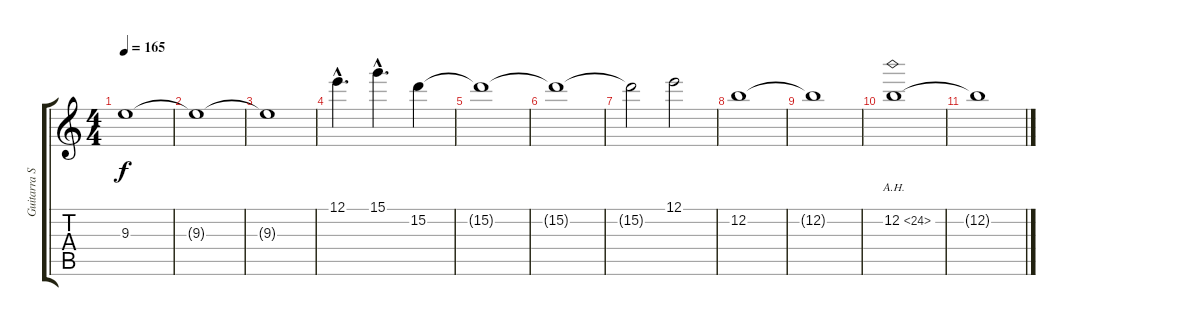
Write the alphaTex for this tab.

\track ("Guitarra Solo" "Guitarra S") {instrument overdrivenguitar}
\staff {score tabs}
\tuning (E4 B3 G3 D3 A2 E2) {hide}
\ts (4 4)
\tempo 165
\clef g2
\ks c
9.3{t}.1{dy f} |
9.3{t}.1 |
9.3{t}.1 |
12.1{hac}.4{d} 15.1{hac}.4{d} 15.2.4 |
15.2{t}.1 |
15.2{t}.1 |
15.2{t}.2 12.1.2 |
12.2.1 |
12.2{t}.1 |
12.2{ah 12}.1 |
12.2{t}.1
